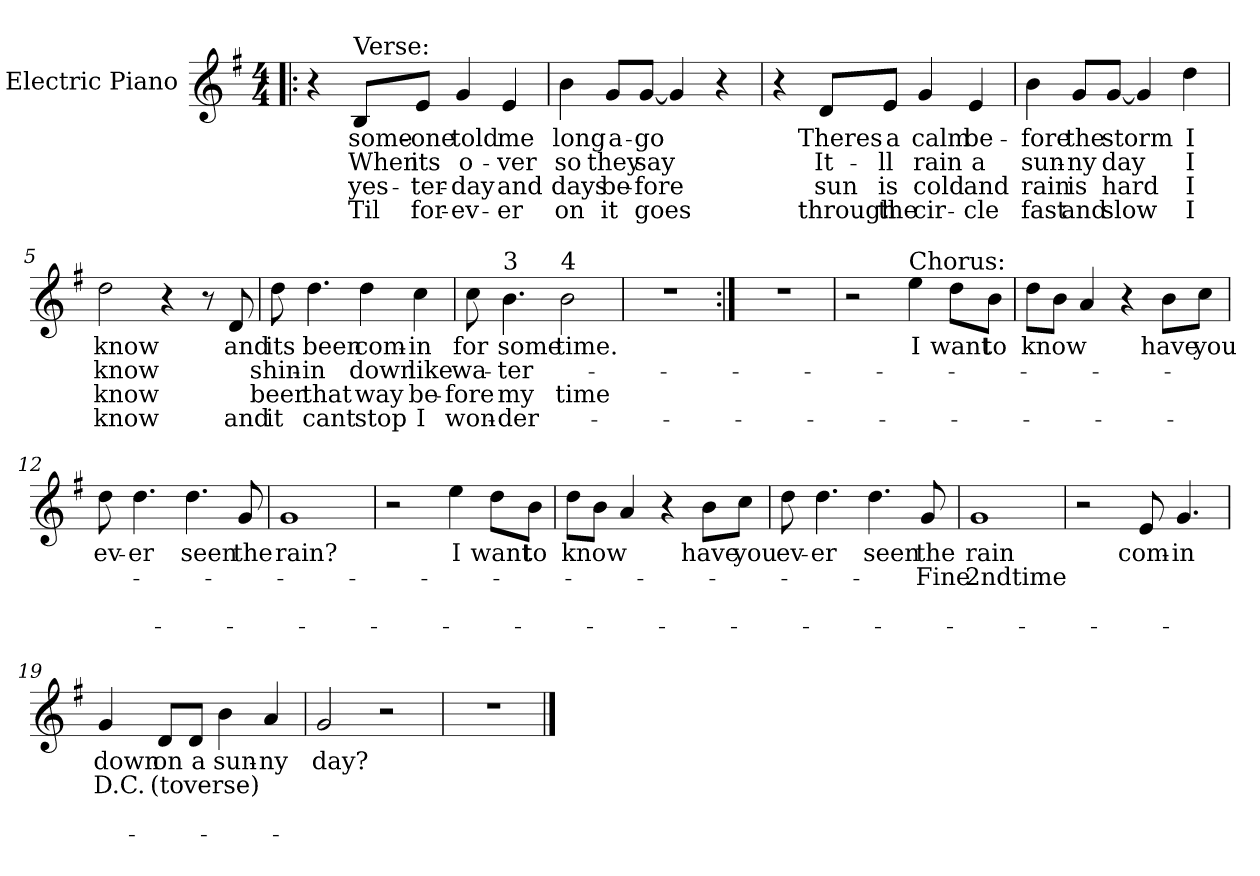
**kern	**text	**text	**text	**text
*part1	*part1	*part1	*part1	*part1
*staff1	*staff1	*staff1	*staff1	*staff1
*I"Electric Piano	*	*	*	*
*I'E.Pno	*	*	*	*
*clefG2	*	*	*	*
*k[f#]	*	*	*	*
*G:	*	*	*	*
*M4/4	*	*	*	*
=1!|:	=1!|:	=1!|:	=1!|:	=1!|:
4r	.	.	.	.
!LO:TX:a:t=Verse&colon;	!	!	!	!
8B/L	some-	When	yes-	Til
8e/J	-one	its	-ter-	for-
4g/	told	o-	-day	-ev-
4e/	me	-ver	and	-er
=2	=2	=2	=2	=2
4b\	long	so	days	on
8g/L	a-	they	be-	it
[8g/J	-go	say	-fore	goes
4g/]	.	.	.	.
4r	.	.	.	.
=3	=3	=3	=3	=3
4r	.	.	.	.
8d/L	Theres	It-	sun	through
8e/J	a	-ll	is	the
4g/	calm	rain	cold	cir-
4e/	be-	a	and	-cle
!!LO:LB:g=z
=4	=4	=4	=4	=4
4b\	-fore	sun-	rain	fast
8g/L	the	-ny	is	and
[8g/J	storm	day	hard	slow
4g/]	.	.	.	.
4dd\	I	I	I	I
=5	=5	=5	=5	=5
2dd\	know	know	know	know
4r	.	.	.	.
8r	.	.	.	.
8d/	and	.	.	and
=6	=6	=6	=6	=6
8dd\	its	shin-	been	it
4.dd\	been	-in	that	cant
4dd\	com-	down	way	stop
4cc\	-in	like	be-	I
=7	=7	=7	=7	=7
8cc\	for	wa-	-fore	won-
!LO:TX:a:t=3	!	!	!	!
4.b\	some	-ter-	my	-der-
!LO:TX:a:t=4	!	!	!	!
2b\	time.	.	time	.
!!LO:LB:g=z
=8	=8	=8	=8	=8
1r	.	.	.	.
=9:|!	=9:|!	=9:|!	=9:|!	=9:|!
1r	.	.	.	.
=10	=10	=10	=10	=10
2r	.	.	.	.
!LO:TX:a:t=Chorus&colon;	!	!	!	!
4ee\	I	.	.	.
8dd\L	want	.	.	.
8b\J	to	.	.	.
=11	=11	=11	=11	=11
8dd\L	know	.	.	.
8b\J	.	.	.	.
4a/	.	.	.	.
4r	.	.	.	.
8b\L	have	.	.	.
8cc\J	you	.	.	.
=12	=12	=12	=12	=12
8dd\	ev-	.	.	.
4.dd\	-er	.	.	.
4.dd\	seen	.	.	.
8g/	the	.	.	.
=13	=13	=13	=13	=13
1g	rain?	.	.	.
!!LO:LB:g=z
=14	=14	=14	=14	=14
2r	.	.	.	.
4ee\	I	.	.	.
8dd\L	want	.	.	.
8b\J	to	.	.	.
=15	=15	=15	=15	=15
8dd\L	know	.	.	.
8b\J	.	.	.	.
4a/	.	.	.	.
4r	.	.	.	.
8b\L	have	.	.	.
8cc\J	you	.	.	.
=16	=16	=16	=16	=16
8dd\	ev-	.	.	.
4.dd\	-er	.	.	.
4.dd\	seen	.	.	.
8g/	the	Fine	.	.
=17	=17	=17	=17	=17
1g	rain	2ndtime	.	.
=18	=18	=18	=18	=18
2r	.	.	.	.
8e/	com-	.	.	.
4.g/	-in	.	.	.
!!LO:LB:g=z
=19	=19	=19	=19	=19
4g/	down	D.C.	.	.
8d/L	on	(to	.	.
8d/J	a	verse)	.	.
4b\	sun-	.	.	.
4a/	-ny	.	.	.
=20	=20	=20	=20	=20
2g/	day?	.	.	.
2r	.	.	.	.
=21	=21	=21	=21	=21
1r	.	.	.	.
==	==	==	==	==
*-	*-	*-	*-	*-
